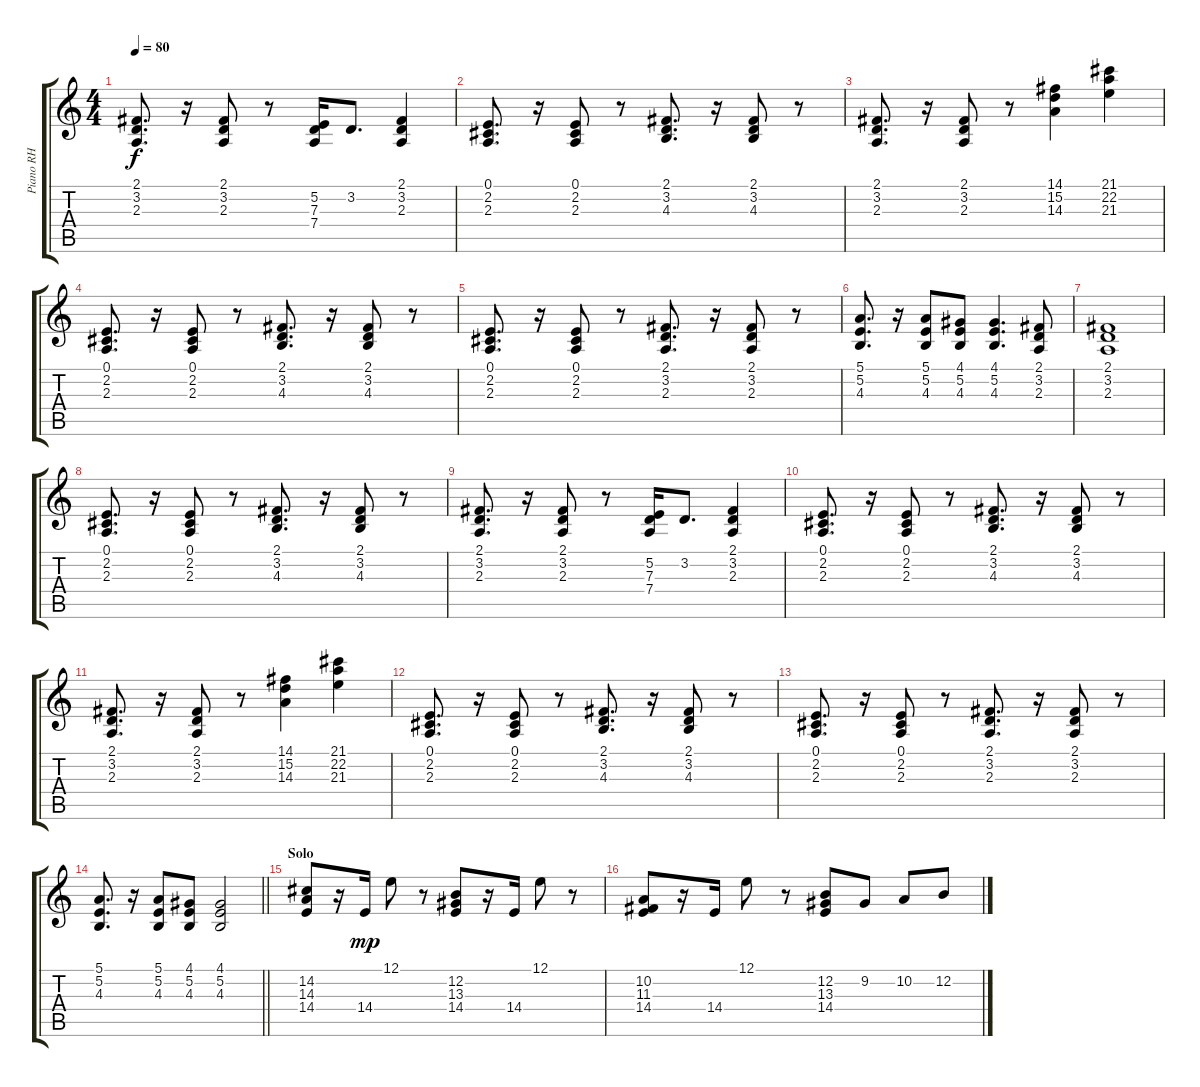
\track ("Piano RH" "Piano RH") {instrument acousticgrandpiano}
\staff {score tabs}
\tuning (E4 B3 G3 D3 A2 E2) {hide}
\ts (4 4)
\tempo 80
\clef g2
\ks c
(2.1 3.2 2.3).8{d dy f} r.16 (2.1 3.2 2.3).8 r.8 (5.2 7.3 7.4).16 3.2.8{d} (2.1 3.2 2.3).4 |
(0.1 2.2 2.3).8{d} r.16 (0.1 2.2 2.3).8 r.8 (2.1 3.2 4.3).8{d} r.16 (2.1 3.2 4.3).8 r.8 |
(2.1 3.2 2.3).8{d} r.16 (2.1 3.2 2.3).8 r.8 (14.1 15.2 14.3).4 (21.1 22.2 21.3).4 |
(0.1 2.2 2.3).8{d} r.16 (0.1 2.2 2.3).8 r.8 (2.1 3.2 4.3).8{d} r.16 (2.1 3.2 4.3).8 r.8 |
(0.1 2.2 2.3).8{d} r.16 (0.1 2.2 2.3).8 r.8 (2.1 3.2 2.3).8{d} r.16 (2.1 3.2 2.3).8 r.8 |
(5.1 5.2 4.3).8{d} r.16 (5.1 5.2 4.3).8 (4.1 5.2 4.3).8 (4.1 5.2 4.3).4{d} (2.1 3.2 2.3).8 |
(2.1 3.2 2.3).1 |
(0.1 2.2 2.3).8{d} r.16 (0.1 2.2 2.3).8 r.8 (2.1 3.2 4.3).8{d} r.16 (2.1 3.2 4.3).8 r.8 |
(2.1 3.2 2.3).8{d} r.16 (2.1 3.2 2.3).8 r.8 (5.2 7.3 7.4).16 3.2.8{d} (2.1 3.2 2.3).4 |
(0.1 2.2 2.3).8{d} r.16 (0.1 2.2 2.3).8 r.8 (2.1 3.2 4.3).8{d} r.16 (2.1 3.2 4.3).8 r.8 |
(2.1 3.2 2.3).8{d} r.16 (2.1 3.2 2.3).8 r.8 (14.1 15.2 14.3).4 (21.1 22.2 21.3).4 |
(0.1 2.2 2.3).8{d} r.16 (0.1 2.2 2.3).8 r.8 (2.1 3.2 4.3).8{d} r.16 (2.1 3.2 4.3).8 r.8 |
(0.1 2.2 2.3).8{d} r.16 (0.1 2.2 2.3).8 r.8 (2.1 3.2 2.3).8{d} r.16 (2.1 3.2 2.3).8 r.8 |
\barLineRight lightlight
(5.1 5.2 4.3).8{d} r.16 (5.1 5.2 4.3).8 (4.1 5.2 4.3).8 (4.1 5.2 4.3).2 |
\section ("" "Solo")
(14.2 14.3 14.4).8 r.16 14.4.16{dy mp} 12.1.8 r.8 (12.2 13.3 14.4).8 r.16 14.4.16 12.1.8 r.8 |
(10.2 11.3 14.4).8 r.16 14.4.16 12.1.8 r.8 (12.2 13.3 14.4).8 9.2.8 10.2.8 12.2.8
